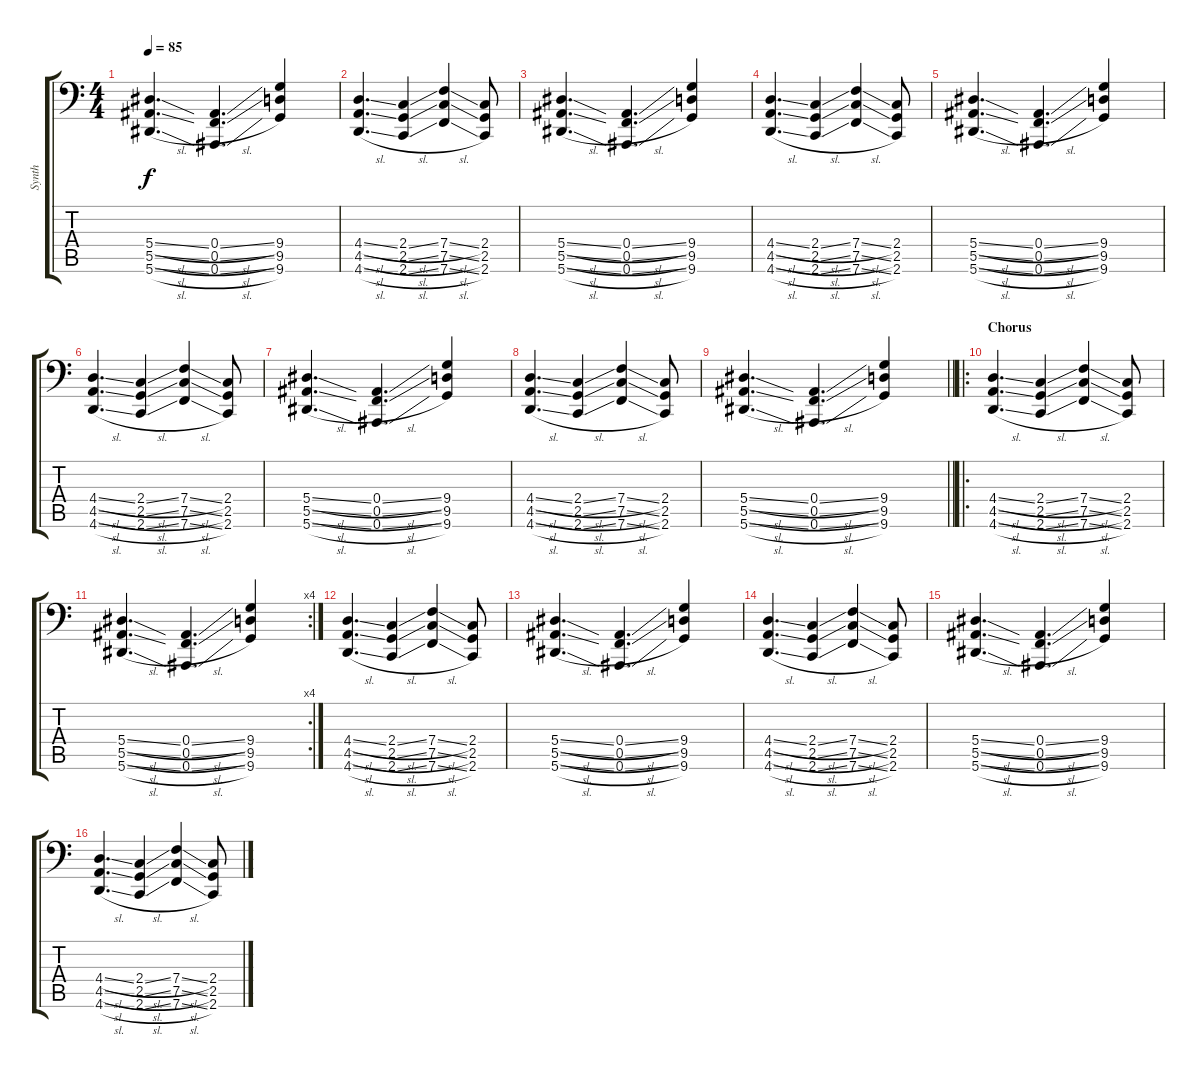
\track ("Synth" "Synth") {instrument pad8sweep}
\staff {score tabs}
\tuning (C4 G3 Eb3 Bb2 F2 Bb1) {hide}
\ts (4 4)
\tempo 85
\clef f4
\ks c
(5.4{sl} 5.5{sl} 5.6{sl}).4{d dy f} (0.4{sl} 0.5{sl} 0.6{sl}).4{d} (9.4 9.5 9.6).4 |
(4.4{sl} 4.5{sl} 4.6{sl}).4{d} (2.4{sl} 2.5{sl} 2.6{sl}).4 (7.4{sl} 7.5{sl} 7.6{sl}).4 (2.4 2.5 2.6).8 |
(5.4{sl} 5.5{sl} 5.6{sl}).4{d} (0.4{sl} 0.5{sl} 0.6{sl}).4{d} (9.4 9.5 9.6).4 |
(4.4{sl} 4.5{sl} 4.6{sl}).4{d} (2.4{sl} 2.5{sl} 2.6{sl}).4 (7.4{sl} 7.5{sl} 7.6{sl}).4 (2.4 2.5 2.6).8 |
(5.4{sl} 5.5{sl} 5.6{sl}).4{d} (0.4{sl} 0.5{sl} 0.6{sl}).4{d} (9.4 9.5 9.6).4 |
(4.4{sl} 4.5{sl} 4.6{sl}).4{d} (2.4{sl} 2.5{sl} 2.6{sl}).4 (7.4{sl} 7.5{sl} 7.6{sl}).4 (2.4 2.5 2.6).8 |
(5.4{sl} 5.5{sl} 5.6{sl}).4{d} (0.4{sl} 0.5{sl} 0.6{sl}).4{d} (9.4 9.5 9.6).4 |
(4.4{sl} 4.5{sl} 4.6{sl}).4{d} (2.4{sl} 2.5{sl} 2.6{sl}).4 (7.4{sl} 7.5{sl} 7.6{sl}).4 (2.4 2.5 2.6).8 |
\barLineRight lightlight
(5.4{sl} 5.5{sl} 5.6{sl}).4{d} (0.4{sl} 0.5{sl} 0.6{sl}).4{d} (9.4 9.5 9.6).4 |
\ro
\section ("" "Chorus")
(4.4{sl} 4.5{sl} 4.6{sl}).4{d} (2.4{sl} 2.5{sl} 2.6{sl}).4 (7.4{sl} 7.5{sl} 7.6{sl}).4 (2.4 2.5 2.6).8 |
\rc 4
(5.4{sl} 5.5{sl} 5.6{sl}).4{d} (0.4{sl} 0.5{sl} 0.6{sl}).4{d} (9.4 9.5 9.6).4 |
(4.4{sl} 4.5{sl} 4.6{sl}).4{d} (2.4{sl} 2.5{sl} 2.6{sl}).4 (7.4{sl} 7.5{sl} 7.6{sl}).4 (2.4 2.5 2.6).8 |
(5.4{sl} 5.5{sl} 5.6{sl}).4{d} (0.4{sl} 0.5{sl} 0.6{sl}).4{d} (9.4 9.5 9.6).4 |
(4.4{sl} 4.5{sl} 4.6{sl}).4{d} (2.4{sl} 2.5{sl} 2.6{sl}).4 (7.4{sl} 7.5{sl} 7.6{sl}).4 (2.4 2.5 2.6).8 |
(5.4{sl} 5.5{sl} 5.6{sl}).4{d} (0.4{sl} 0.5{sl} 0.6{sl}).4{d} (9.4 9.5 9.6).4 |
(4.4{sl} 4.5{sl} 4.6{sl}).4{d} (2.4{sl} 2.5{sl} 2.6{sl}).4 (7.4{sl} 7.5{sl} 7.6{sl}).4 (2.4 2.5 2.6).8
